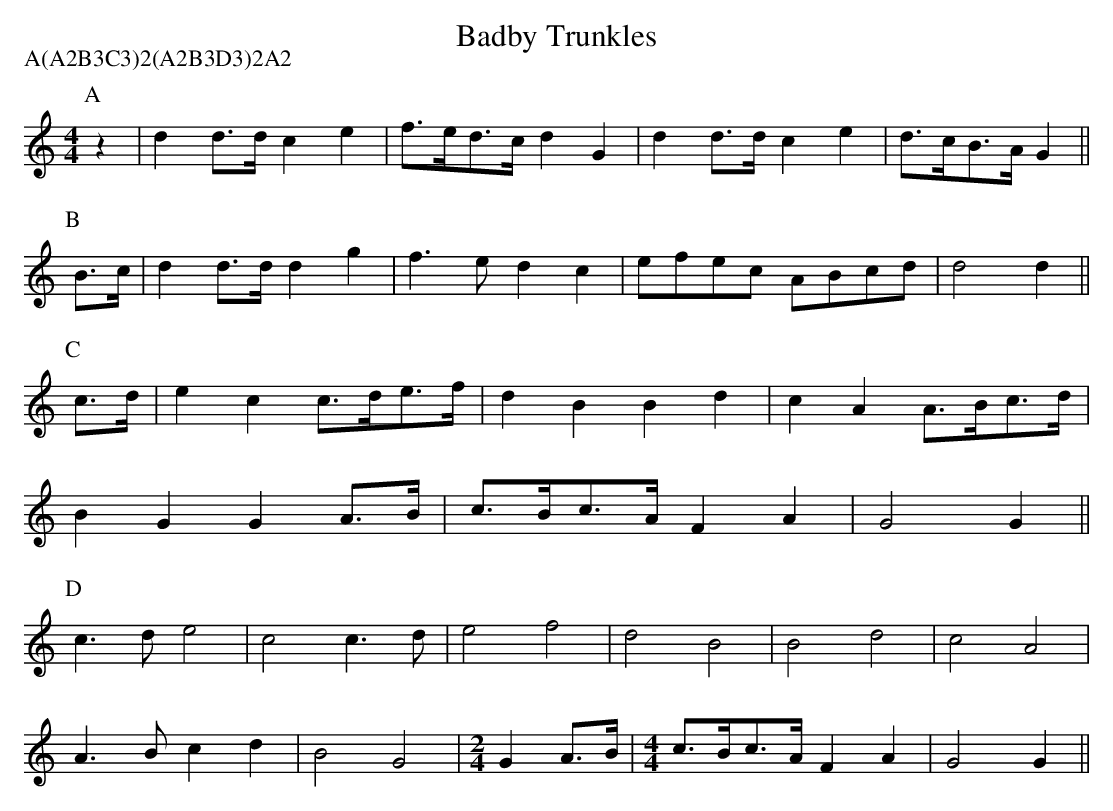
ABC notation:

X:1
T:Trunkles, Badby
M:4/4
L:1/8
P:A(A2B3C3)2(A2B3D3)2A2
K:GMix
P:A
z2|d2d>d  c2e2  |f>ed>c d2G2 |\
d2d>d  c2e2  |d>cB>A G2  ||
P:B
B>c|d2d>d d2g2|f3e d2c2 |\
efec   ABcd  |d4d2||
P:C
c>d|e2c2   c>de>f|d2B2 B2d2 |\
c2A2   A>Bc>d|
B2G2   G2A>B|c>Bc>A F2A2|G4 G2||
P:D
c3d e4|c4 c3d|e4 f4 |d4 B4 |\
B4 d4 |c4 A4 |
A3B c2d2|B4 G4|\
M:2/4
L:1/8
G2A>B|\
M:4/4
c>Bc>A F2A2|G4 G2||
